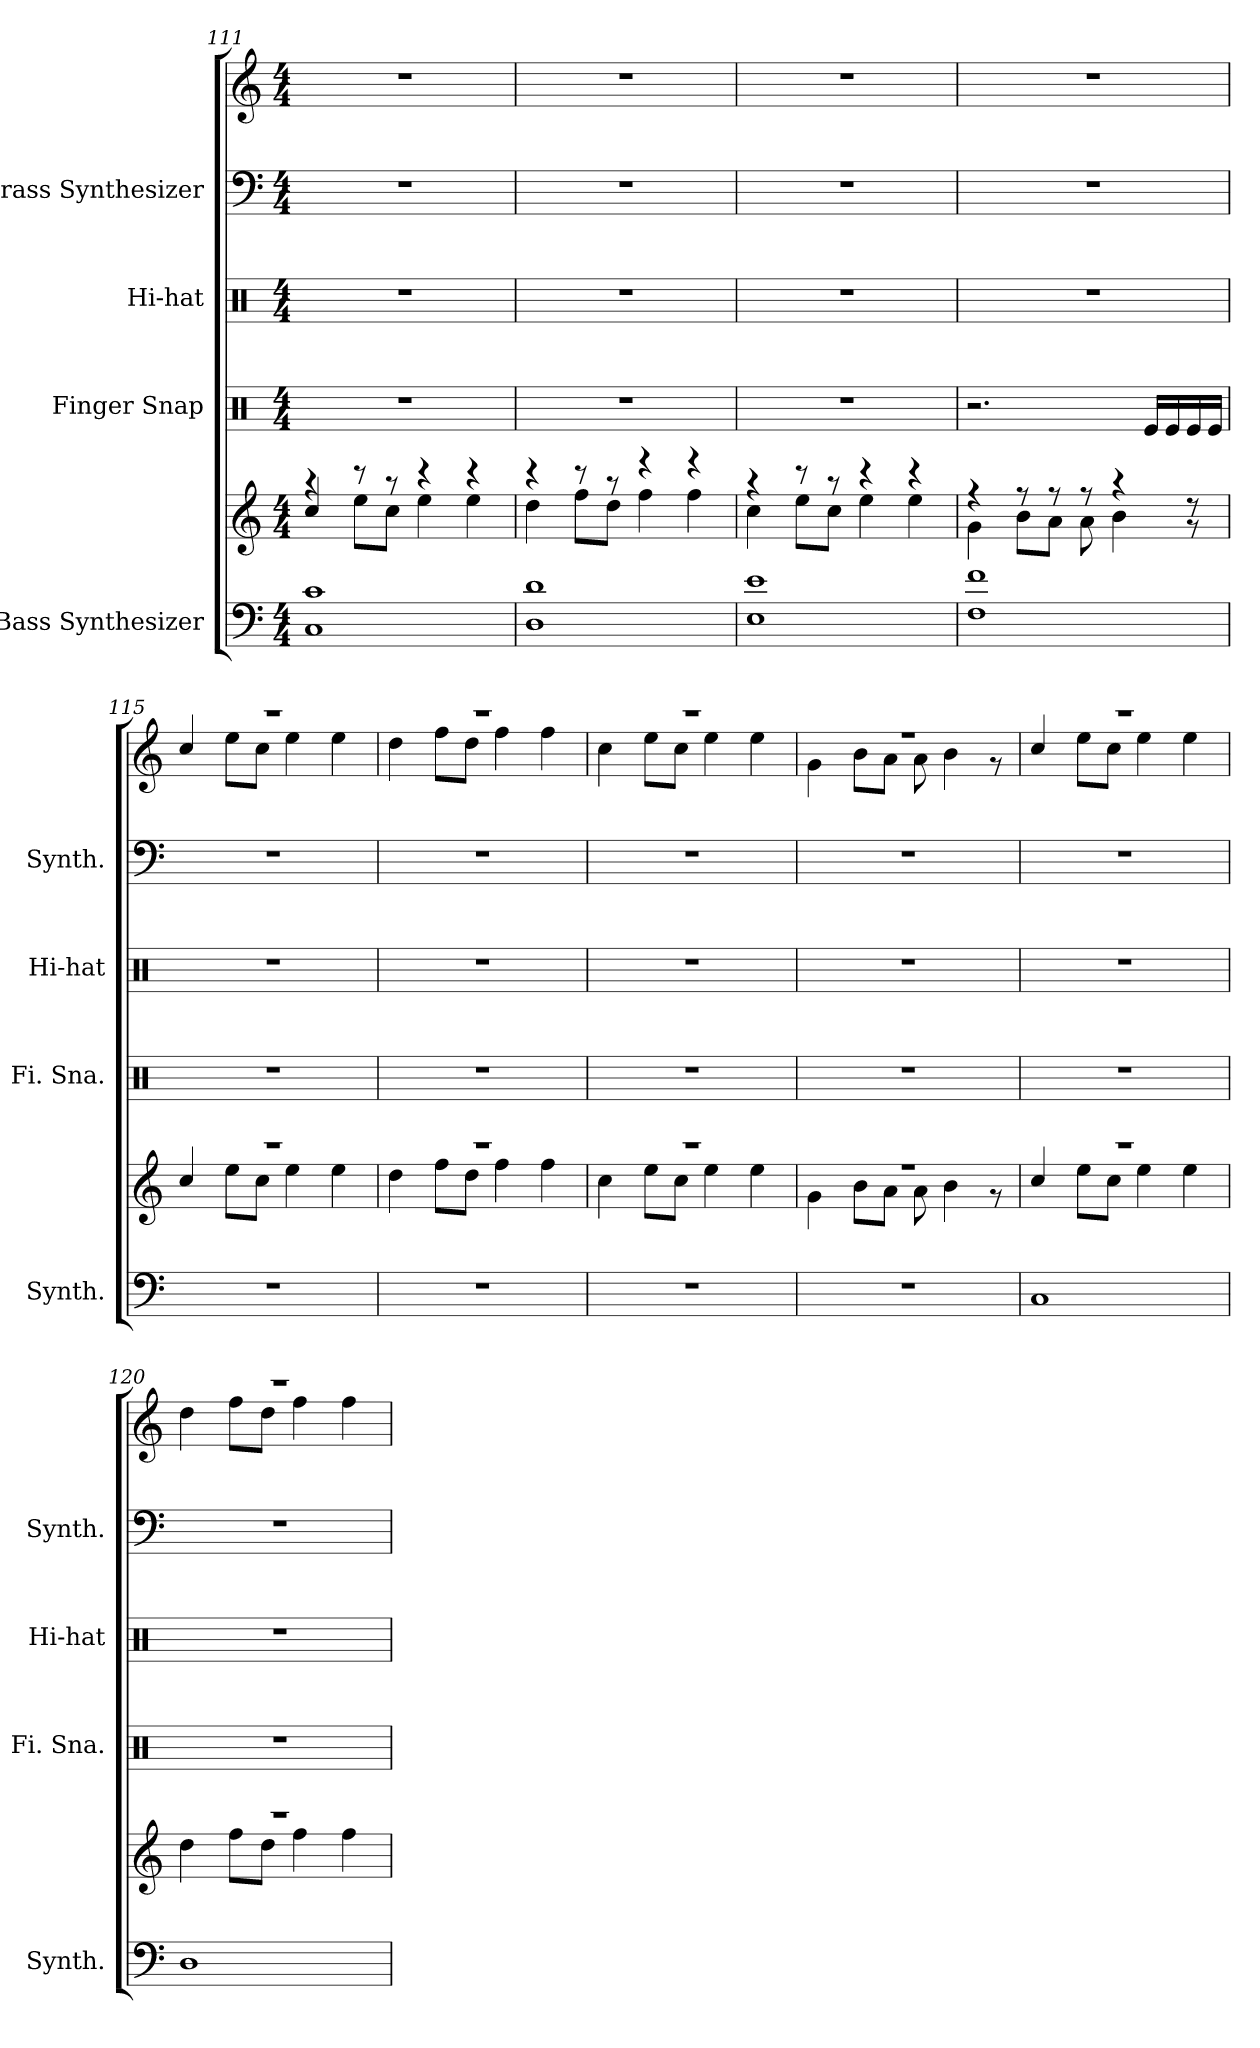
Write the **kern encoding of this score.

**kern	**kern	**kern	**kern	**kern	**kern
*part4	*part4	*part3	*part2	*part1	*part1
*staff6	*staff5	*staff4	*staff3	*staff2	*staff1
*I"Bass Synthesizer	*	*I"Finger Snap	*I"Hi-hat	*I"Brass Synthesizer	*
*I'Synth.	*	*I'Fi. Sna.	*I'Hi-hat	*I'Synth.	*
*clefF4	*clefG2	*clefX	*clefX	*clefF4	*clefG2
*k[]	*k[]	*k[]	*k[]	*k[]	*k[]
*M4/4	*M4/4	*M4/4	*M4/4	*M4/4	*M4/4
=111	=111	=111	=111	=111	=111
*	*^	*	*	*	*
1C 1c	4r	4cc/	1r	1r	1r	1r
.	8r	8ee\L	.	.	.	.
.	8r	8cc\J	.	.	.	.
.	4r	4ee\	.	.	.	.
.	4r	4ee\	.	.	.	.
=112	=112	=112	=112	=112	=112	=112
1D 1d	4r	4dd\	1r	1r	1r	1r
.	8r	8ff\L	.	.	.	.
.	8r	8dd\J	.	.	.	.
.	4r	4ff\	.	.	.	.
.	4r	4ff\	.	.	.	.
!!LO:PB:g=z
=113	=113	=113	=113	=113	=113	=113
1E 1e	4r	4cc\	1r	1r	1r	1r
.	8r	8ee\L	.	.	.	.
.	8r	8cc\J	.	.	.	.
.	4r	4ee\	.	.	.	.
.	4r	4ee\	.	.	.	.
=114	=114	=114	=114	=114	=114	=114
1F 1f	4r	4g\	2.r	1r	1r	1r
.	8r	8b\L	.	.	.	.
.	8r	8a\J	.	.	.	.
.	8r	8a\	.	.	.	.
.	4r	4b\	.	.	.	.
.	.	.	16Re/LL	.	.	.
.	.	.	16Re/	.	.	.
.	8r	8r	16Re/	.	.	.
.	.	.	16Re/JJ	.	.	.
=115	=115	=115	=115	=115	=115	=115
*	*	*	*	*	*	*^
1r	1r	4cc/	1r	1r	1r	1r	4cc/
.	.	8ee\L	.	.	.	.	8ee\L
.	.	8cc\J	.	.	.	.	8cc\J
.	.	4ee\	.	.	.	.	4ee\
.	.	4ee\	.	.	.	.	4ee\
=116	=116	=116	=116	=116	=116	=116	=116
1r	1r	4dd\	1r	1r	1r	1r	4dd\
.	.	8ff\L	.	.	.	.	8ff\L
.	.	8dd\J	.	.	.	.	8dd\J
.	.	4ff\	.	.	.	.	4ff\
.	.	4ff\	.	.	.	.	4ff\
=117	=117	=117	=117	=117	=117	=117	=117
1r	1r	4cc\	1r	1r	1r	1r	4cc\
.	.	8ee\L	.	.	.	.	8ee\L
.	.	8cc\J	.	.	.	.	8cc\J
.	.	4ee\	.	.	.	.	4ee\
.	.	4ee\	.	.	.	.	4ee\
=118	=118	=118	=118	=118	=118	=118	=118
1r	1r	4g\	1r	1r	1r	1r	4g\
.	.	8b\L	.	.	.	.	8b\L
.	.	8a\J	.	.	.	.	8a\J
.	.	8a\	.	.	.	.	8a\
.	.	4b\	.	.	.	.	4b\
.	.	8r	.	.	.	.	8r
=119	=119	=119	=119	=119	=119	=119	=119
1C	1r	4cc/	1r	1r	1r	1r	4cc/
.	.	8ee\L	.	.	.	.	8ee\L
.	.	8cc\J	.	.	.	.	8cc\J
.	.	4ee\	.	.	.	.	4ee\
.	.	4ee\	.	.	.	.	4ee\
!!LO:LB:g=z	!!
=120	=120	=120	=120	=120	=120	=120	=120
1D	1r	4dd\	1r	1r	1r	1r	4dd\
.	.	8ff\L	.	.	.	.	8ff\L
.	.	8dd\J	.	.	.	.	8dd\J
.	.	4ff\	.	.	.	.	4ff\
.	.	4ff\	.	.	.	.	4ff\
*	*v	*v	*	*	*	*v	*v
=	=	=	=	=	=
*-	*-	*-	*-	*-	*-
